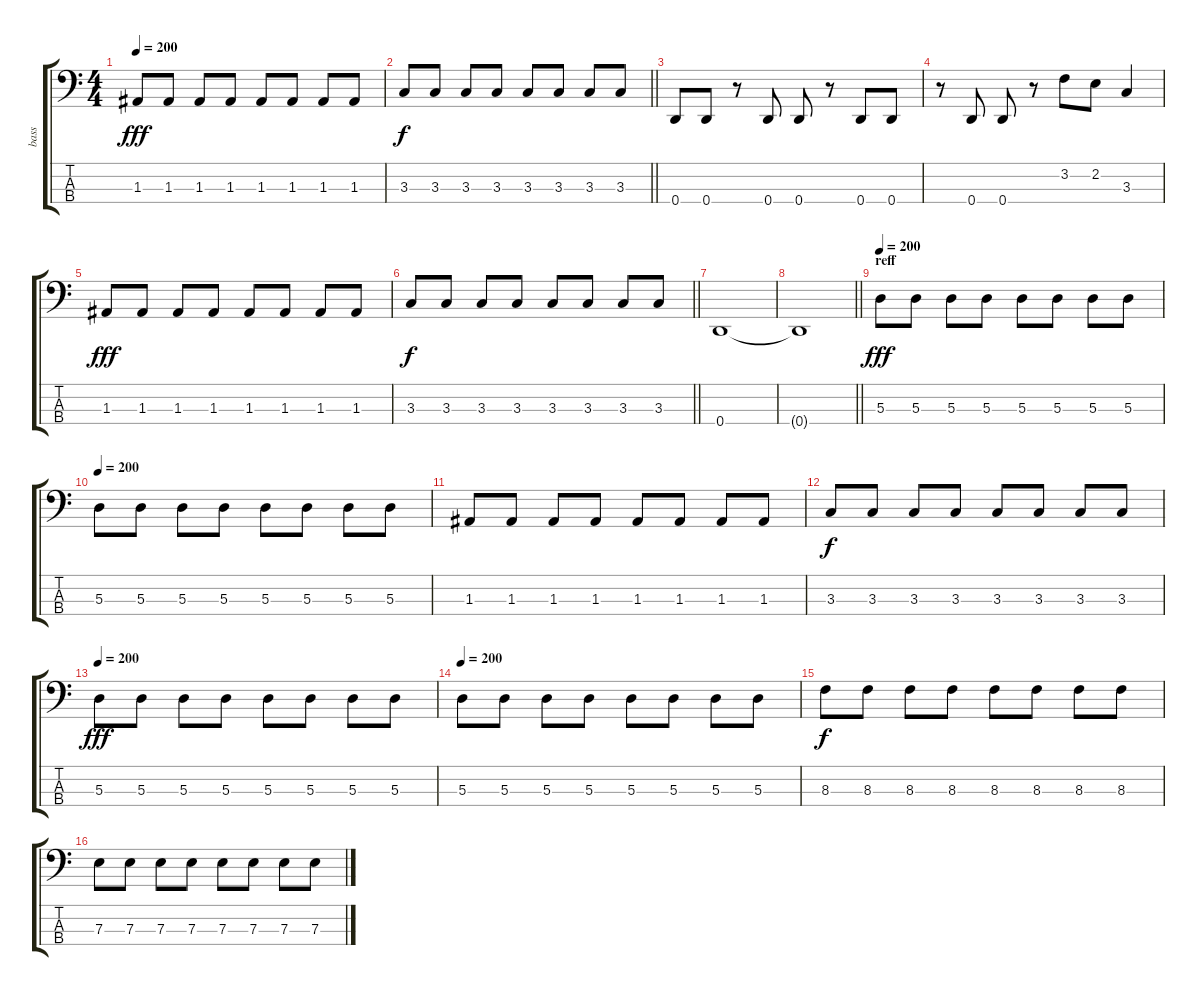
\track ("bass" "bass") {instrument electricbasspick}
\staff {score tabs}
\tuning (G2 D2 A1 D1) {hide}
\ts (4 4)
\tempo 200
\clef f4
\ks c
1.3.8{dy fff} 1.3.8 1.3.8 1.3.8 1.3.8 1.3.8 1.3.8 1.3.8 |
\barLineRight lightlight
3.3.8{dy f} 3.3.8 3.3.8 3.3.8 3.3.8 3.3.8 3.3.8 3.3.8 |
0.4.8 0.4.8 r.8 0.4.8 0.4.8 r.8 0.4.8 0.4.8 |
r.8 0.4.8 0.4.8 r.8 3.2.8 2.2.8 3.3.4 |
1.3.8{dy fff} 1.3.8 1.3.8 1.3.8 1.3.8 1.3.8 1.3.8 1.3.8 |
\barLineRight lightlight
3.3.8{dy f} 3.3.8 3.3.8 3.3.8 3.3.8 3.3.8 3.3.8 3.3.8 |
\section ("" "")
0.4.1 |
\barLineRight lightlight
0.4{t}.1 |
\section ("" "reff")
\tempo 200
5.3.8{dy fff} 5.3.8 5.3.8 5.3.8 5.3.8 5.3.8 5.3.8 5.3.8 |
\tempo 200
5.3.8 5.3.8 5.3.8 5.3.8 5.3.8 5.3.8 5.3.8 5.3.8 |
1.3.8 1.3.8 1.3.8 1.3.8 1.3.8 1.3.8 1.3.8 1.3.8 |
3.3.8{dy f} 3.3.8 3.3.8 3.3.8 3.3.8 3.3.8 3.3.8 3.3.8 |
\tempo 200
5.3.8{dy fff} 5.3.8 5.3.8 5.3.8 5.3.8 5.3.8 5.3.8 5.3.8 |
\tempo 200
5.3.8 5.3.8 5.3.8 5.3.8 5.3.8 5.3.8 5.3.8 5.3.8 |
8.3.8{dy f} 8.3.8 8.3.8 8.3.8 8.3.8 8.3.8 8.3.8 8.3.8 |
7.3.8 7.3.8 7.3.8 7.3.8 7.3.8 7.3.8 7.3.8 7.3.8
